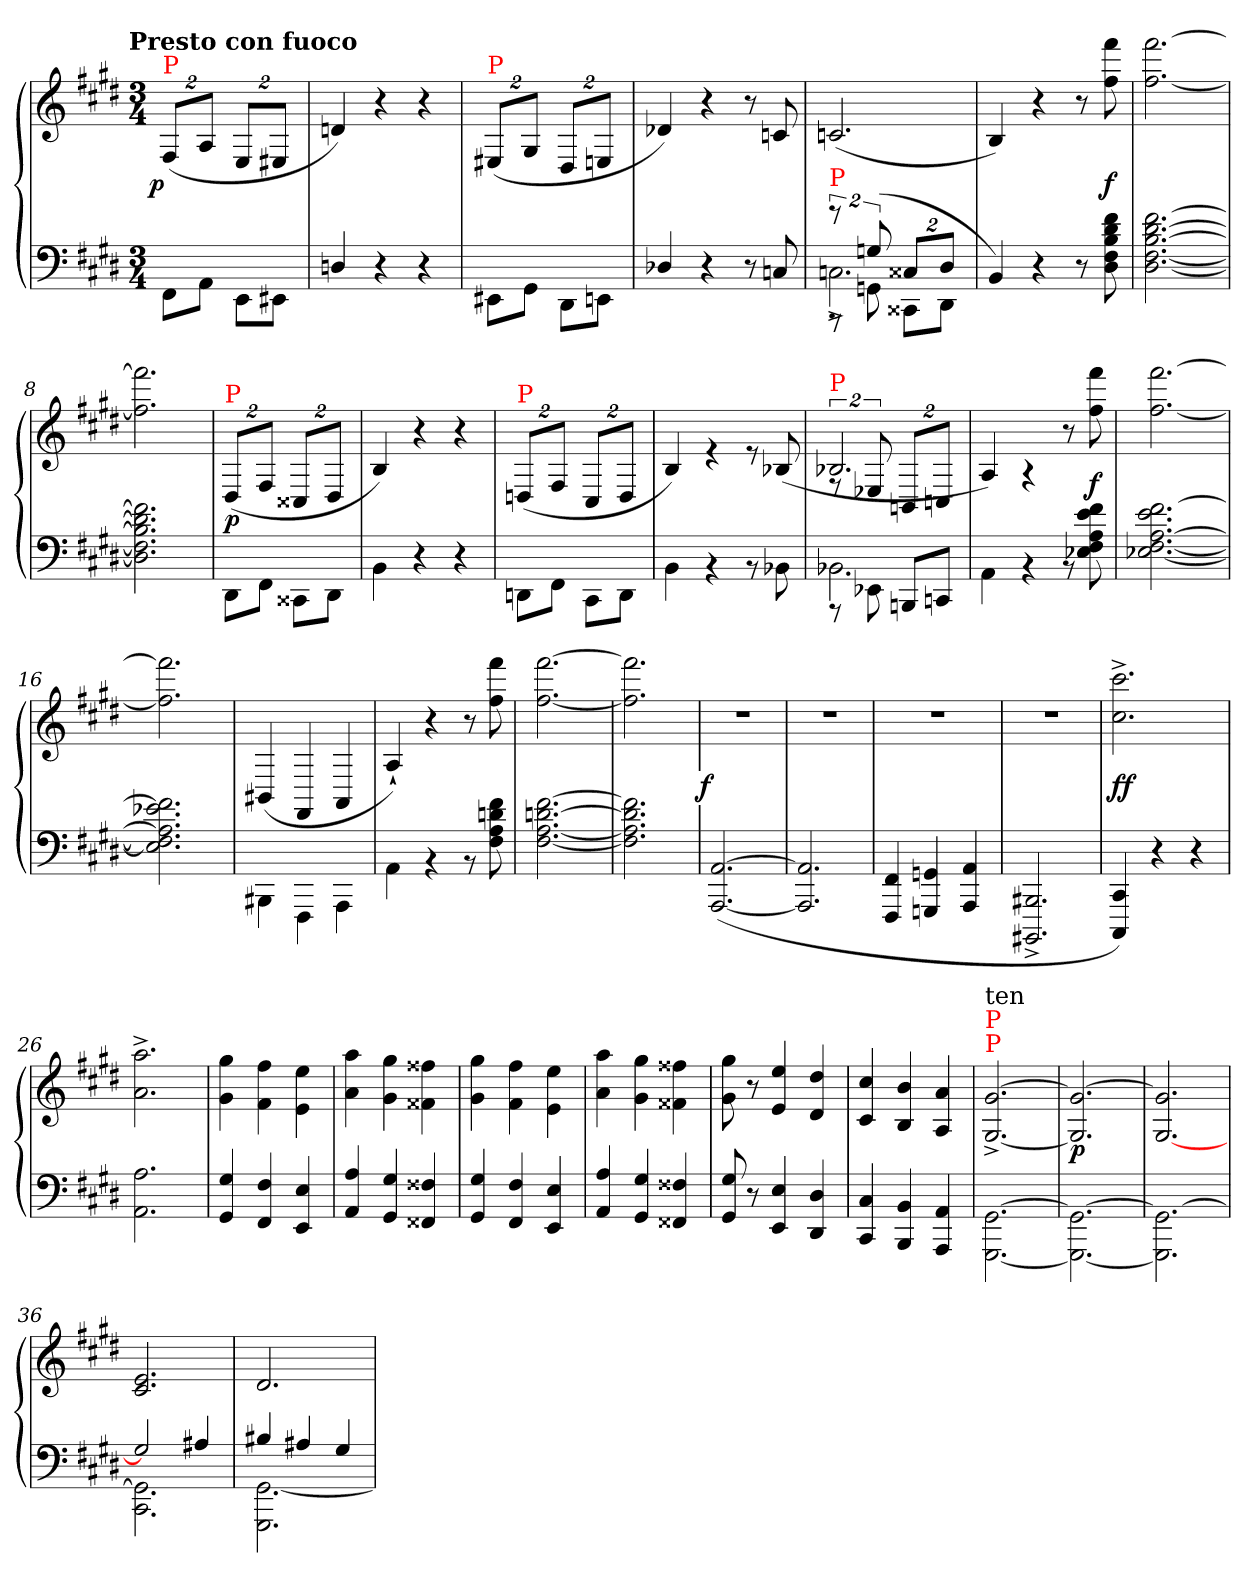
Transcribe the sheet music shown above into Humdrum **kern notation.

**kern	**kern	**dynam
*part1	*part1	*part1
*staff2	*staff1	*staff1/2
*clefF4	*clefG2	*
*k[f#c#g#d#]	*k[f#c#g#d#]	*
*c#:	*c#:	*
!!LO:TX:omd:t=Presto con fuoco
*M3/4	*M3/4	*
*MM180	*MM180	*
*Xtuplet	*	*
=1	=1	=1
!	!LO:TX:a:color=red:t=P	!
!	!	!LO:DY:rj
16%3FF#\L	(>16%3F#/L	p
16%3AA\J	16%3A/J	.
16%3EE\L	16%3E/L	.
16%3EE#X\J	16%3E#X/J	.
=2	=2	=2
4Dn/	4dn)	.
4r	4r	.
4r	4r	.
=3	=3	=3
!	!LO:TX:a:color=red:t=P	!
16%3EE#X\L	(>16%3E#X/L	.
16%3GG#\J	16%3G#/J	.
16%3DD#\L	16%3D#/L	.
16%3EEn\J	16%3En/J	.
=4	=4	=4
4D-X/	4d-X)	.
4r	4r	.
8r	8r	.
8Cn	8cn	.
=5	=5	=5
*^	*	*
*	*^	*	*
*tuplet	*	*Xtuplet	*	*
!LO:TX:a:color=red:t=P	!	!	!	!
16%3rg	2.Cn^>	16%3rAAA	(<2.cn	.
(>16%3Gn	.	16%3GGn\	.	.
16%3C##X/L	.	16%3CC##X\L	.	.
16%3D#/J	.	16%3DD#\J	.	.
*v	*v	*v	*	*
=6	=6	=6
4BB)	4B)	.
4r	4r	.
8r	8r	.
8f# 8d# 8B 8F# 8D#	8fff# 8ff#	f
=7	=7	=7
[2.f# [2.d# [2.B [2.F# [2.D#	[2.fff# [2.ff#	.
=8	=8	=8
2.f#] 2.d#] 2.B] 2.F#] 2.D#]	2.fff#] 2.ff#]	.
=9	=9	=9
!	!LO:TX:a:color=red:t=P	!
16%3DD#\L	(>16%3D#/L	p
16%3FF#\J	16%3F#/J	.
16%3CC##X\L	16%3C##X/L	.
16%3DD#\J	16%3D#/J	.
=10	=10	=10
4BB\	4B/)	.
4r	4r	.
4r	4r	.
=11	=11	=11
!	!LO:TX:a:color=red:t=P	!
16%3DDn\L	(>16%3Dn/L	.
16%3FF#\J	16%3F#/J	.
16%3CC#\L	16%3C#/L	.
16%3DD\J	16%3D/J	.
=12	=12	=12
4BB\	4B/)	.
4rBB	4re	.
8rBB	8re	.
8BB-X\	(>8B-X/	.
=13	=13	=13
*^	*^	*
!	!	!LO:TX:a:color=red:t=P	!	!
2.BB-X\	16%3rAAA	2.B-X/	16%3rF	.
.	16%3EE-X	.	16%3E-X/	.
.	16%3BBBn/L	.	16%3BBn/L	.
.	16%3CCn/J	.	16%3Cn/J	.
*v	*v	*	*	*
*	*v	*v	*
=14	=14	=14
4AA\	4A/)	.
4rBB	4rA	.
8rBB	8r	.
8f# 8e 8A 8F# 8E-X	8fff# 8ff#	f
=15	=15	=15
[2.f# 2.e [2.A [2.F# [2.E-X	[2.fff# [2.ff#	.
=16	=16	=16
2.f#] 2.e- 2.A] 2.F#] 2.E-]	2.fff#] 2.ff#]	.
=17	=17	=17
4BBB#X\	(>4BB#X	.
4FFF#\	4FF#/	.
4AAA\	4AA/	.
=18	=18	=18
4AA\	4A`>/)	.
4rBB	4r	.
8rBB	8r	.
8f# 8dn 8A 8F#	8fff# 8ff#	.
=19	=19	=19
[2.f# [2.dn [2.A [2.F#	[2.fff# [2.ff#	.
=20	=20	=20
2.f#] 2.dn] 2.A] 2.F#]	2.fff#] 2.ff#]	.
=21	=21	=21
!	!	!LO:DY:rj
(>[2.AA [2.AAA	2.r	f
=22	=22	=22
2.AA] 2.AAA]	2.r	.
=23	=23	=23
4FF# 4FFF#	2.r	.
4GGn 4GGGn	.	.
4AA 4AAA	.	.
=24	=24	=24
2.BBB#X^> 2.BBBB#X^>	2.r	.
=25	=25	=25
4CC# 4CCC#)	2.ccc#^< 2.cc#^<	ff
4r	.	.
4r	.	.
=26	=26	=26
2.A 2.AA	2.aa^< 2.a^<	.
=27	=27	=27
4G# 4GG#	4gg# 4g#	.
4F# 4FF#	4ff# 4f#	.
4E 4EE	4ee\ 4e\	.
=28	=28	=28
4A/ 4AA/	4aa 4a	.
4G# 4GG#	4gg# 4g#	.
4F##X 4FF##X	4ff##X 4f##X	.
=29	=29	=29
4G# 4GG#	4gg# 4g#	.
4F# 4FF#	4ff# 4f#	.
4E 4EE	4ee\ 4e\	.
=30	=30	=30
4A/ 4AA/	4aa 4a	.
4G# 4GG#	4gg# 4g#	.
4F##X 4FF##X	4ff##X 4f##X	.
=31	=31	=31
8G# 8GG#	8gg# 8g#	.
8r	8r	.
4E 4EE	4ee 4e	.
4D# 4DD#	4dd# 4d#	.
=32	=32	=32
4C# 4CC#	4cc# 4c#	.
4BB 4BBB	4b 4B	.
4AA 4AAA	4a 4A	.
=33	=33	=33
!	!LO:TX:a:color=red:t=P	!
!	!LO:TX:a:color=red:t=P	!
!	!LO:TX:a:t=ten	!
[2.GG#\ [2.GGG#\	[2.g#^>/ [2.G#^>/	.
=34	=34	=34
2.GG#_\ 2.GGG#_\	2.g#_/ 2.G#]/	p
=35	=35	=35
2.GG#_\ 2.GGG#]\	2.g#]/ [2.G#/	.
=36	=36	=36
*^	*	*
2G#]	2.GG#] 2.CC#	2.e 2.c#	.
4A#X	.	.	.
=37	=37	=37	=37
4B#X	[2.GG# 2.GGG#	2.d#	.
4A#X	.	.	.
4G#	.	.	.
*v	*v	*	*
=	=	=
*-	*-	*-
